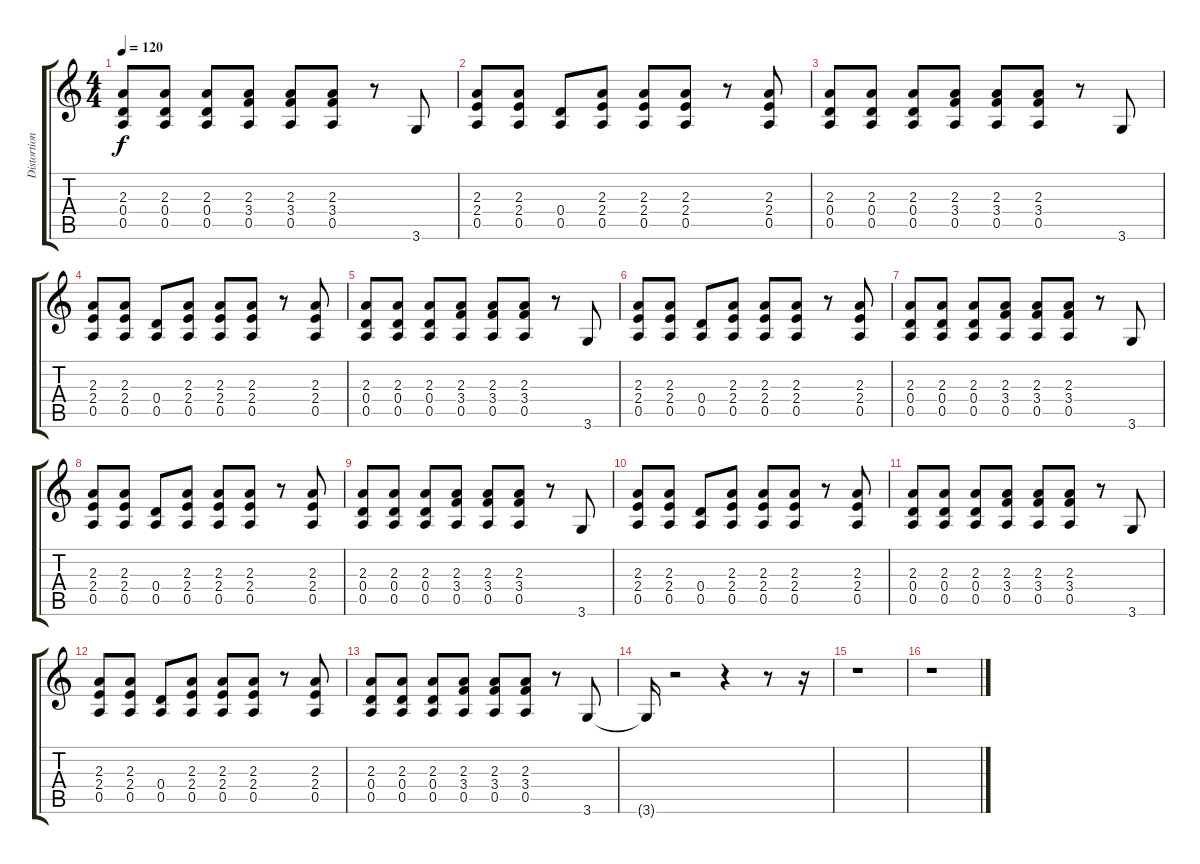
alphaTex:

\track ("Distortion Guitar 2" "Distortion") {instrument overdrivenguitar}
\staff {score tabs}
\tuning (E4 B3 G3 D3 A2 E2) {hide}
\ts (4 4)
\tempo 120
\clef g2
\ks c
(2.3 0.4 0.5).8{dy f} (2.3 0.4 0.5).8 (2.3 0.4 0.5).8 (2.3 3.4 0.5).8 (2.3 3.4 0.5).8 (2.3 3.4 0.5).8 r.8 3.6.8 |
(2.3 2.4 0.5).8 (2.3 2.4 0.5).8 (0.4 0.5).8 (2.3 2.4 0.5).8 (2.3 2.4 0.5).8 (2.3 2.4 0.5).8 r.8 (2.3 2.4 0.5).8 |
(2.3 0.4 0.5).8 (2.3 0.4 0.5).8 (2.3 0.4 0.5).8 (2.3 3.4 0.5).8 (2.3 3.4 0.5).8 (2.3 3.4 0.5).8 r.8 3.6.8 |
(2.3 2.4 0.5).8 (2.3 2.4 0.5).8 (0.4 0.5).8 (2.3 2.4 0.5).8 (2.3 2.4 0.5).8 (2.3 2.4 0.5).8 r.8 (2.3 2.4 0.5).8 |
(2.3 0.4 0.5).8 (2.3 0.4 0.5).8 (2.3 0.4 0.5).8 (2.3 3.4 0.5).8 (2.3 3.4 0.5).8 (2.3 3.4 0.5).8 r.8 3.6.8 |
(2.3 2.4 0.5).8 (2.3 2.4 0.5).8 (0.4 0.5).8 (2.3 2.4 0.5).8 (2.3 2.4 0.5).8 (2.3 2.4 0.5).8 r.8 (2.3 2.4 0.5).8 |
(2.3 0.4 0.5).8 (2.3 0.4 0.5).8 (2.3 0.4 0.5).8 (2.3 3.4 0.5).8 (2.3 3.4 0.5).8 (2.3 3.4 0.5).8 r.8 3.6.8 |
(2.3 2.4 0.5).8 (2.3 2.4 0.5).8 (0.4 0.5).8 (2.3 2.4 0.5).8 (2.3 2.4 0.5).8 (2.3 2.4 0.5).8 r.8 (2.3 2.4 0.5).8 |
(2.3 0.4 0.5).8 (2.3 0.4 0.5).8 (2.3 0.4 0.5).8 (2.3 3.4 0.5).8 (2.3 3.4 0.5).8 (2.3 3.4 0.5).8 r.8 3.6.8 |
(2.3 2.4 0.5).8 (2.3 2.4 0.5).8 (0.4 0.5).8 (2.3 2.4 0.5).8 (2.3 2.4 0.5).8 (2.3 2.4 0.5).8 r.8 (2.3 2.4 0.5).8 |
(2.3 0.4 0.5).8 (2.3 0.4 0.5).8 (2.3 0.4 0.5).8 (2.3 3.4 0.5).8 (2.3 3.4 0.5).8 (2.3 3.4 0.5).8 r.8 3.6.8 |
(2.3 2.4 0.5).8 (2.3 2.4 0.5).8 (0.4 0.5).8 (2.3 2.4 0.5).8 (2.3 2.4 0.5).8 (2.3 2.4 0.5).8 r.8 (2.3 2.4 0.5).8 |
(2.3 0.4 0.5).8 (2.3 0.4 0.5).8 (2.3 0.4 0.5).8 (2.3 3.4 0.5).8 (2.3 3.4 0.5).8 (2.3 3.4 0.5).8 r.8 3.6.8 |
3.6{t}.16 r.2 r.4 r.8 r.16 |
r.1 |
r.1
